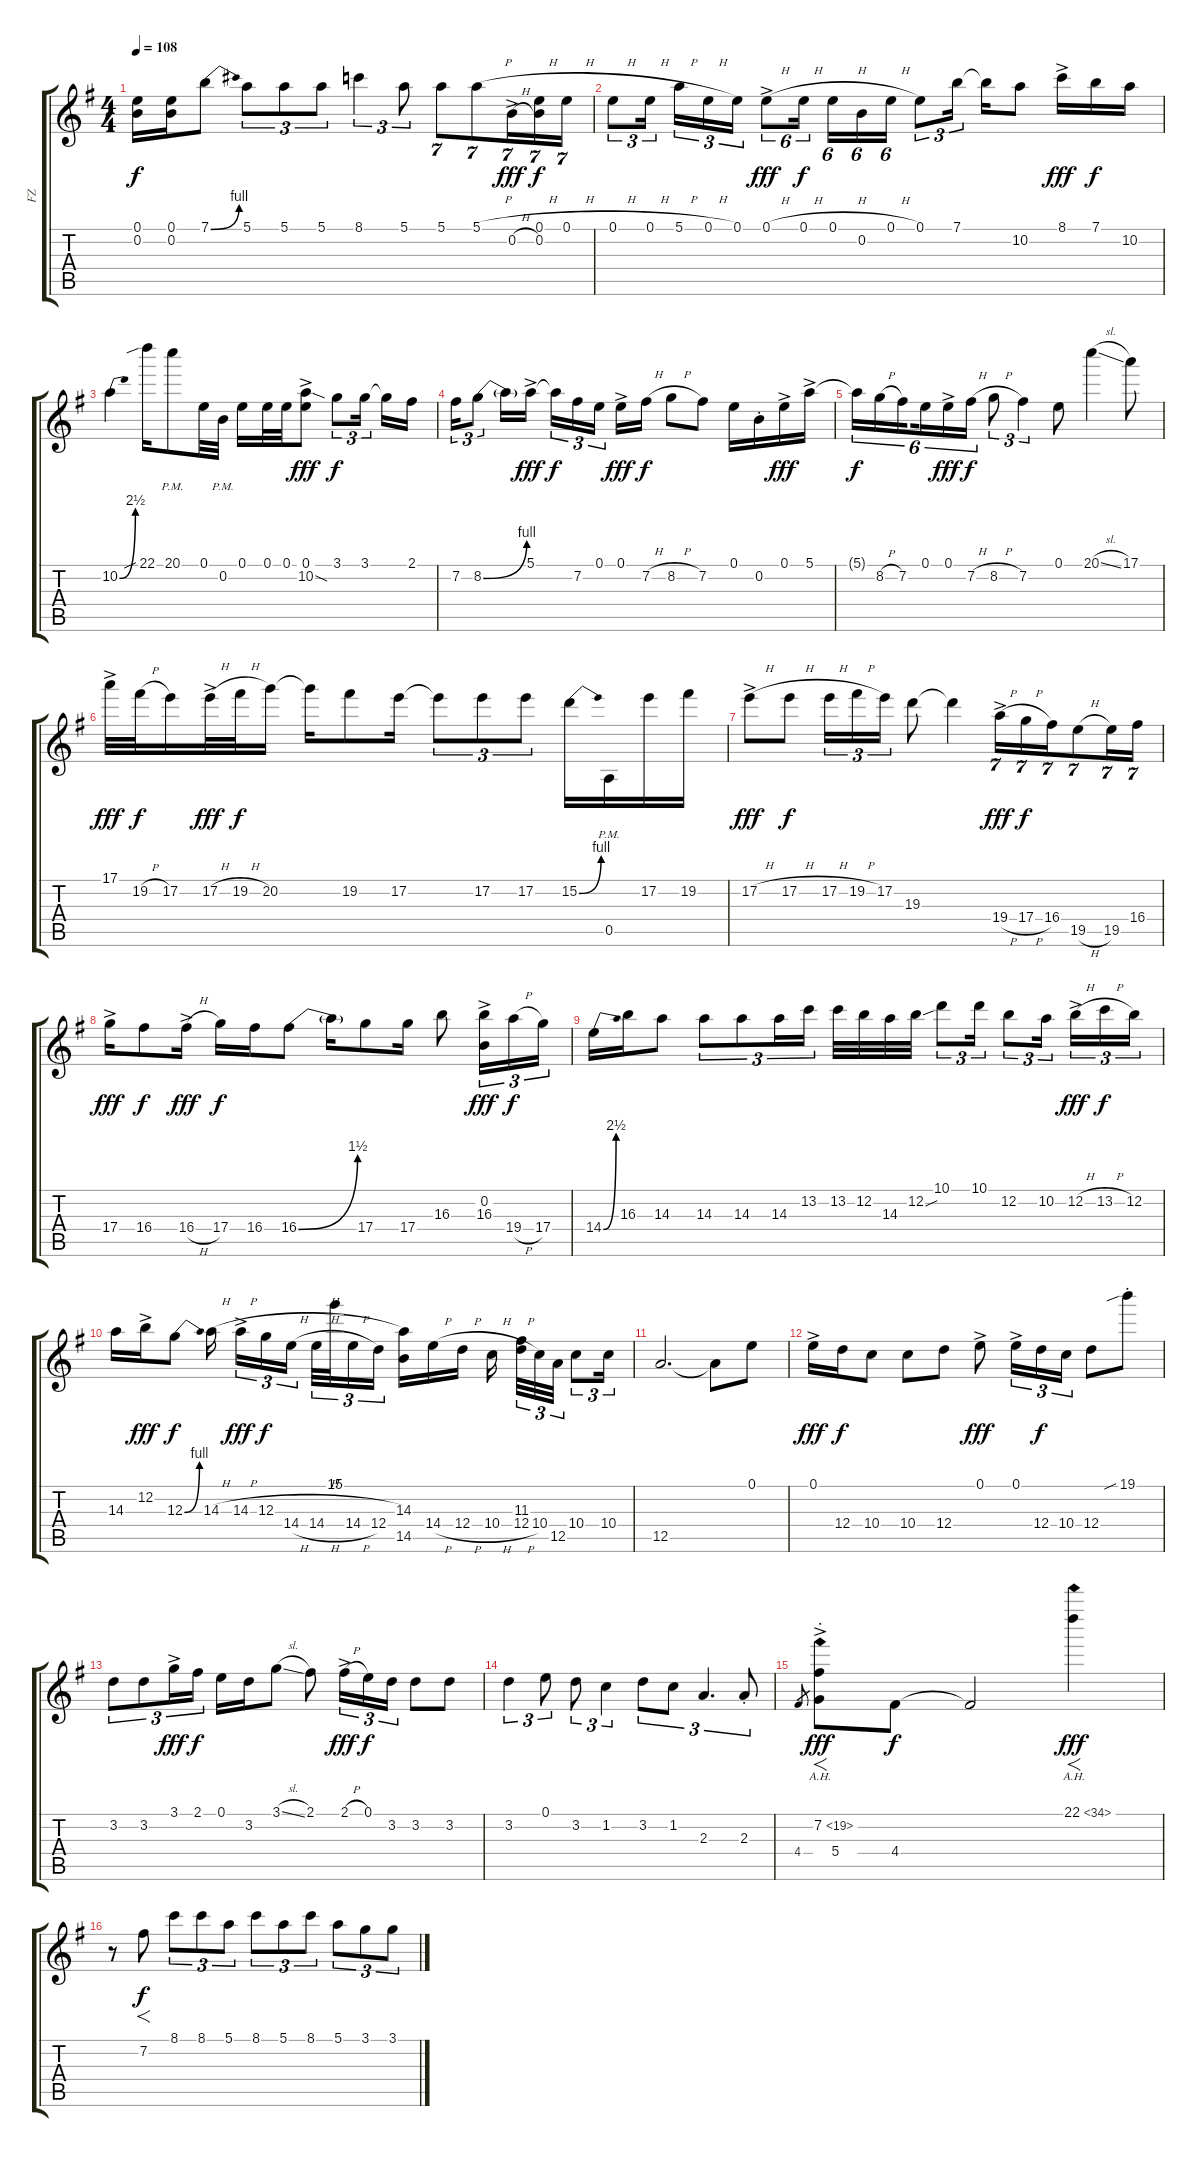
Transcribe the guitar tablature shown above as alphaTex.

\track ("FZ" "FZ") {instrument electricguitarjazz}
\staff {score tabs}
\tuning (E4 B3 G3 D3 A2 E2) {hide}
\ts (4 4)
\tempo 108
\clef g2
\ks g
(0.1 0.2).16{dy f} (0.1 0.2).16 7.1{be (bend 0 0 60 4)}.8 5.1.8{tu (3 2)} 5.1.8{tu (3 2)} 5.1.8{tu (3 2)} 8.1.4{tu (3 2)} 5.1.8{tu (3 2)} 5.1.8{tu (7 4)} 5.1{h}.8{tu (7 4)} 0.2{h ac}.16{tu (7 4) dy fff} (0.1{h} 0.2).16{tu (7 4) dy f} 0.1{h}.16{tu (7 4)} |
0.1{h}.8{tu (3 2)} 0.1{h}.16{tu (3 2) beam splitsecondary} 5.1{h}.16{tu (3 2)} 0.1{h}.16{tu (3 2)} 0.1.16{tu (3 2)} 0.1{h ac}.8{tu (6 4) dy fff} 0.1{h}.16{tu (6 4) dy f beam splitsecondary} 0.1{h}.16{tu (6 4)} 0.2.16{tu (6 4)} 0.1{h}.16{tu (6 4)} 0.1.8{tu (3 2)} 7.1.16{tu (3 2) beam splitsecondary} 7.1{t}.16 10.2.8 8.1{ac}.16{dy fff} 7.1.16{dy f} 10.2.16 |
10.2{be (bend 0 0 60 10)}.4 22.1{sib}.16 20.1{pm}.8 0.1.32 0.2{pm}.32 0.1.16 0.1.32 0.1.32 (0.1 10.2{sod ac}).8{dy fff} 3.1.8{tu (3 2) dy f} 3.1.16{tu (3 2) beam splitsecondary} 3.1{t}.16 2.1.16 |
7.2.16{tu (3 2)} 8.2{be (bend 0 0 60 4)}.8{tu (3 2)} 8.2{t}.16 5.1{ac}.16{dy fff} 5.1{t}.16{tu (3 2) dy f} 7.2.16{tu (3 2)} 0.1.16{tu (3 2) beam splitsecondary} 0.1{ac}.16{dy fff} 7.2{h}.16{dy f} 8.2{h}.8 7.2.8 0.1.16 0.2{st}.16 0.1{ac}.16{dy fff} 5.1{ac}.16 |
5.1{t}.16{tu (6 4) dy f} 8.2{h}.16{tu (6 4)} 7.2.16{tu (6 4) beam splitsecondary} 0.1.16{tu (6 4)} 0.1{ac}.16{tu (6 4) dy fff} 7.2{h}.16{tu (6 4) dy f} 8.2{h}.8{tu (3 2)} 7.2.4{tu (3 2)} 0.1.8 20.1{sl}.4 17.1.8 |
17.1{ac}.32{dy fff} 19.2{h}.32{dy f} 17.2.16 17.2{h ac}.32{dy fff} 19.2{h}.32{dy f} 20.2.16 20.2{t}.16 19.2.8 17.2.16 17.2{t}.8{tu (3 2)} 17.2.8{tu (3 2)} 17.2.8{tu (3 2)} 15.2{be (bend 0 0 60 4)}.16 0.5{pm}.16 17.2.16 19.2.16 |
17.2{h ac}.8{dy fff} 17.2{h}.8{dy f} 17.2{h}.16{tu (3 2)} 19.2{h}.16{tu (3 2)} 17.2.16{tu (3 2)} 19.3.8 19.3{t}.4 19.4{h ac}.16{tu (7 4) dy fff} 17.4{h}.16{tu (7 4) dy f} 16.4.16{tu (7 4)} 19.5{h}.8{tu (7 4)} 19.5.16{tu (7 4)} 16.4.16{tu (7 4)} |
17.4{ac}.16{dy fff} 16.4.8{dy f} 16.4{h ac}.16{dy fff} 17.4.16{dy f} 16.4.16 16.4{be (bend 0 0 60 6)}.8 16.4{t}.16 17.4.8 17.4.16 16.3.8 (0.2{ac} 16.3{ac}).16{tu (3 2) dy fff} 19.4{h}.16{tu (3 2) dy f} 17.4.16{tu (3 2)} |
14.4{be (bend 0 0 60 10)}.16 16.3.16 14.3.8 14.3.8{tu (3 2)} 14.3.8{tu (3 2)} 14.3.16{tu (3 2)} 13.2.16{tu (3 2)} 13.2.32 12.2.32 14.3.32 12.2{sou}.32 10.1.8{tu (3 2)} 10.1.16{tu (3 2)} 12.2.8{tu (3 2)} 10.2.16{tu (3 2) beam splitsecondary} 12.2{h ac}.16{tu (3 2) dy fff} 13.2{h}.16{tu (3 2) dy f} 12.2.16{tu (3 2)} |
14.3.16 12.2{ac}.16{dy fff} 12.3{be (bend 0 0 60 4)}.8{dy f} 14.3{h}.16{beam splitsecondary} 14.3{h ac}.16{tu (3 2) dy fff} 12.3{h}.16{tu (3 2) dy f} 14.4{h}.16{tu (3 2) beam splitsecondary} 14.4{h}.32{tu (3 2)} 15.1.32{tu (3 2)} 14.4{h}.16{tu (3 2)} 12.4.16{tu (3 2) beam splitsecondary} (14.3 14.5).16 14.4{h}.16 12.4{h}.16 10.4{h}.16{beam splitsecondary} (11.3 12.4{h}).32{tu (3 2)} 10.4.32{tu (3 2)} 12.5.32{tu (3 2)} 10.4.8{tu (3 2)} 10.4.16{tu (3 2)} |
12.5.2{d} 12.5{t}.8 0.1.8 |
0.1{ac}.16{dy fff} 12.4.16{dy f} 10.4.8 10.4.8 12.4.8 0.1{ac}.8{dy fff} 0.1{ac}.16{tu (3 2)} 12.4.16{tu (3 2) dy f} 10.4.16{tu (3 2)} 12.4.8 19.1{sib st}.8 |
3.2.8{tu (3 2)} 3.2.8{tu (3 2)} 3.1{ac}.16{tu (3 2) dy fff} 2.1.16{tu (3 2) dy f} 0.1.16 3.2.16 3.1{sl}.8 2.1.8 2.1{h ac}.16{tu (3 2) dy fff} 0.1.16{tu (3 2) dy f} 3.2.16{tu (3 2)} 3.2.8 3.2.8 |
3.2.4{tu (3 2)} 0.1.8{tu (3 2)} 3.2.8{tu (3 2)} 1.2.4{tu (3 2)} 3.2.8{tu (3 2)} 1.2.8{tu (3 2)} 2.3.4{d tu (3 2)} 2.3{st}.8{tu (3 2)} |
4.4.8{gr} (7.2{ah 12 ac} 5.4{st}).8{f dy fff} 4.4.8{dy f} 4.4{t}.2 22.1{ah 12}.4{f dy fff} |
r.8 7.2.8{f dy f} 8.1.8{tu (3 2)} 8.1.8{tu (3 2)} 5.1.8{tu (3 2)} 8.1.8{tu (3 2)} 5.1.8{tu (3 2)} 8.1.8{tu (3 2)} 5.1.8{tu (3 2)} 3.1.8{tu (3 2)} 3.1.8{tu (3 2)}
